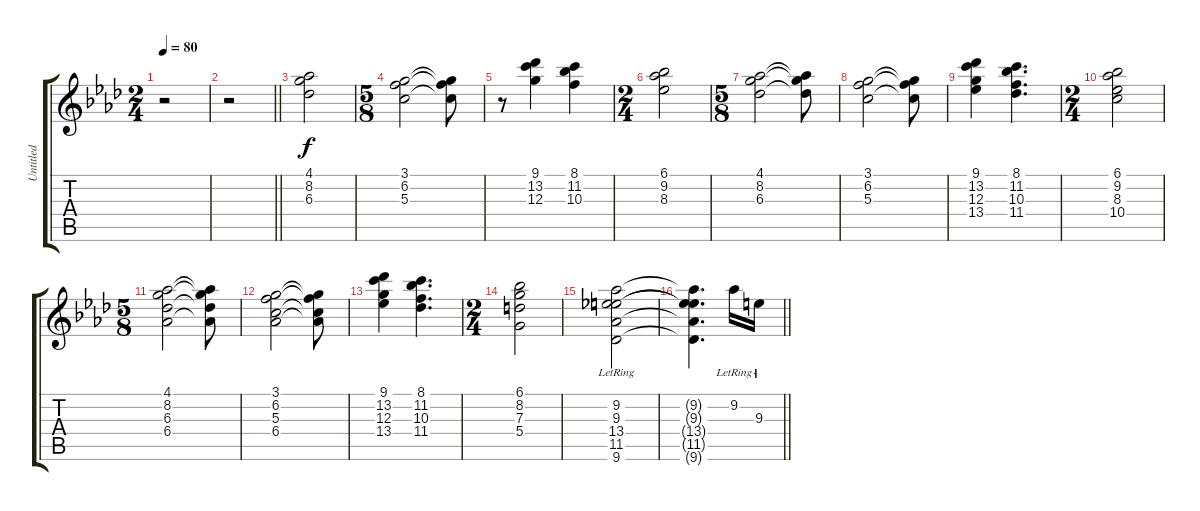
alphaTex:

\track ("Untitled" "Untitled") {instrument acousticguitarnylon}
\staff {score tabs}
\tuning (E4 B3 G3 D3 A2 E2) {hide}
\ts (2 4)
\tempo 80
\clef g2
\ks ab
r.2{dy f} |
\barLineRight lightlight
r.2 |
(4.1 8.2 6.3).2 |
\ts (5 8)
(3.1 6.2 5.3).2 (3.1{t} 6.2{t} 5.3{t}).8 |
r.8 (9.1 13.2 12.3).4 (8.1 11.2 10.3).4 |
\ts (2 4)
(6.1 9.2 8.3).2 |
\ts (5 8)
(4.1 8.2 6.3).2 (4.1{t} 8.2{t} 6.3{t}).8 |
(3.1 6.2 5.3).2 (3.1{t} 6.2{t} 5.3{t}).8 |
(9.1 13.2 12.3 13.4).4 (8.1 11.2 10.3 11.4).4{d} |
\ts (2 4)
(6.1 9.2 8.3 10.4).2 |
\ts (5 8)
(4.1 8.2 6.3 6.4).2 (4.1{t} 8.2{t} 6.3{t} 6.4{t}).8 |
(3.1 6.2 5.3 6.4).2 (3.1{t} 6.2{t} 5.3{t} 6.4{t}).8 |
(9.1 13.2 12.3 13.4).4 (8.1 11.2 10.3 11.4).4{d} |
\ts (2 4)
(6.1 8.2 7.3 5.4).2 |
(9.2{lr} 9.3{lr} 13.4{lr} 11.5{lr} 9.6{lr}).2 |
\barLineRight lightlight
(9.2{t} 9.3{t} 13.4{t} 11.5{t} 9.6{t}).4{d} 9.2{lr}.16 9.3{lr}.16
